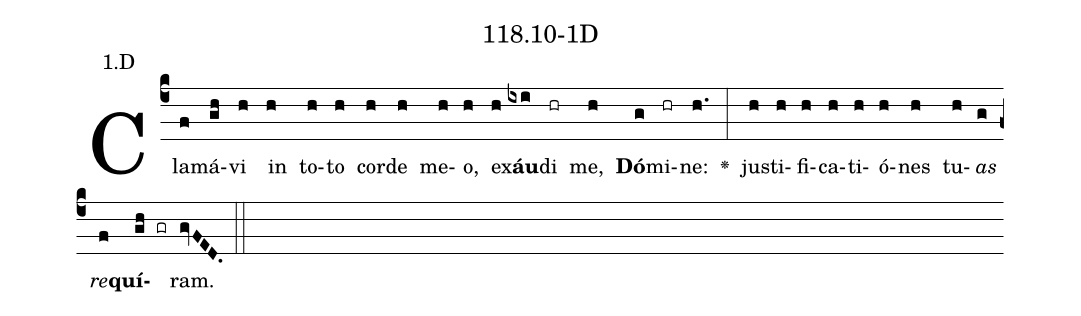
name: 118.10-1D;
annotation: 1.D;
%%
(c4)Cla(f)má(gh)vi(h) in(h) to(h)to(h) cor(h)de(h) me(h)o,(h) ex(h)<b>áu</b>(ixi)di(hr) me,(h) <b>Dó</b>(g)mi(hr)ne:(h.) <v>\greheightstar</v>(:) jus(h)ti(h)fi(h)ca(h)ti(h)ó(h)nes(h) tu(h)<i>as</i>(g) <i>re</i>(f)<b>quí</b>(gh gr)ram.(gvFED.) (::)


%E(h) u(h) o(g) u(f) a(gh) e.(gvFED.) (::)
